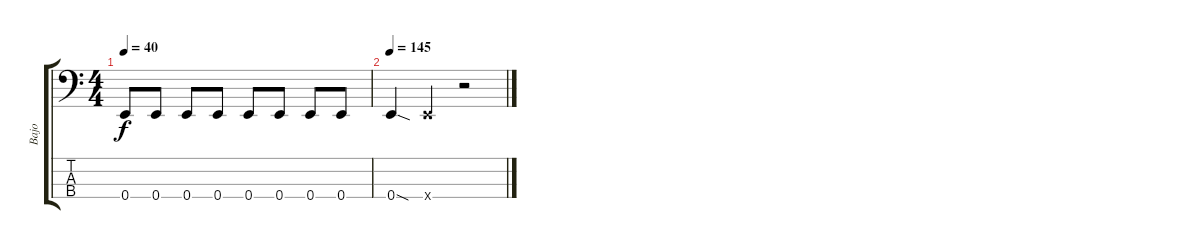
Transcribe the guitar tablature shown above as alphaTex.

\track ("Bajo" "Bajo") {instrument electricbassfinger}
\staff {score tabs}
\tuning (G2 D2 A1 E1) {hide}
\ts (4 4)
\tempo 40
\clef f4
\ks c
0.4.8{dy f} 0.4.8 0.4.8 0.4.8 0.4.8 0.4.8 0.4.8 0.4.8 |
\tempo 145
0.4{sod}.4 0.4{x}.4 r.2
